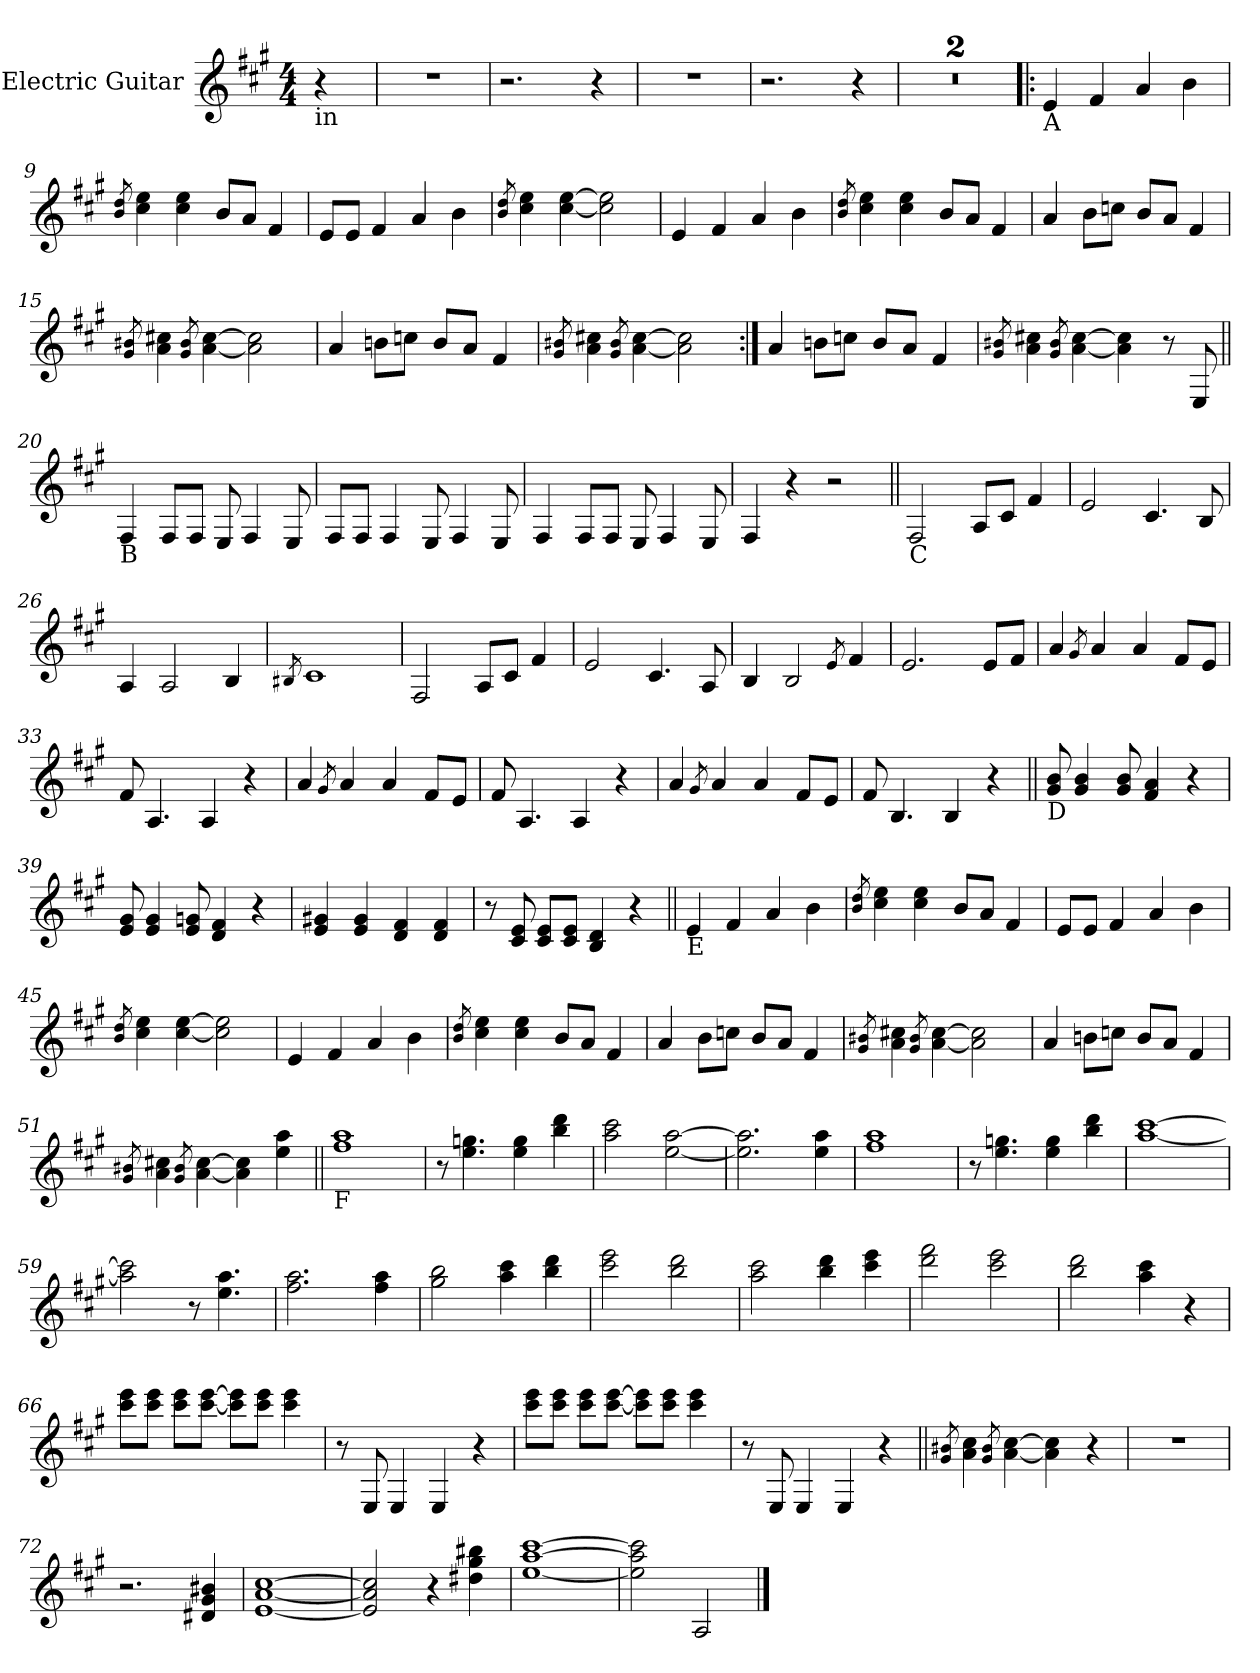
**kern
*part1
*staff1
*I"Electric Guitar
*I'E. Gtr.
!!LO:PB:g=z
*clefG2
*ITrd7c12
*k[f#c#g#]
*A:
*M4/4
*MM186
=1
!LO:TX:b:t=in
4r
=2
1r
=3
2.r
4r
=4
1r
=5
2.r
4r
=6
1r
=7
1r
!!LO:LB:g=z
=8!|:
!LO:TX:b:t=A
4Ei/
4F#i/
4Ai/
4Bi\
=9
8qBi/ 8qdi
4c#i\ 4ei
4c#i\ 4ei
8Bi/L
8Ai/J
4F#i/
=10
8Ei/L
8Ei/J
4F#i/
4Ai/
4Bi\
=11
8qBi/ 8qdi
4c#i\ 4ei
[<4c#i\ [>4ei
2c#i\] 2ei]
!!LO:LB:g=z
=12
4Ei/
4F#i/
4Ai/
4Bi\
=13
8qBi/ 8qdi
4c#i\ 4ei
4c#i\ 4ei
8Bi/L
8Ai/J
4F#i/
=14
4Ai/
8Bi\L
8cni\J
8Bi/L
8Ai/J
4F#i/
=15
8qG#i/ 8qB#Xi
4Ai\ 4c#Xi
8qG#i/ 8qB#i
[<4Ai\ [>4c#i
2Ai\] 2c#i]
!!LO:LB:g=z
=16
4Ai/
8Bni\L
8cni\J
8Bi/L
8Ai/J
4F#i/
=17
8qG#i/ 8qB#Xi
4Ai\ 4c#Xi
8qG#i/ 8qB#i
[<4Ai\ [>4c#i
2Ai\] 2c#i]
=18:|!
4Ai/
8Bni\L
8cni\J
8Bi/L
8Ai/J
4F#i/
=19
8qG#i/ 8qB#Xi
4Ai\ 4c#Xi
8qG#i/ 8qB#i
[<4Ai\ [>4c#i
4Ai\] 4c#i]
8r
8EEi/
!!LO:LB:g=z
=20||
!LO:TX:b:t=B
4FF#i/
8FF#i/L
8FF#i/J
8EEi/
4FF#i/
8EEi/
=21
8FF#i/L
8FF#i/J
4FF#i/
8EEi/
4FF#i/
8EEi/
=22
4FF#i/
8FF#i/L
8FF#i/J
8EEi/
4FF#i/
8EEi/
=23
4FF#i/
4r
2r
!!LO:LB:g=z
=24||
!LO:TX:b:t=C
2FF#i/
8AAi/L
8C#i/J
4F#i/
=25
2Ei/
4.C#i/
8BBi/
=26
4AAi/
2AAi/
4BBi/
=27
8qBB#Xi/
1C#i
!!LO:LB:g=z
=28
2FF#i/
8AAi/L
8C#i/J
4F#i/
=29
2Ei/
4.C#i/
8AAi/
=30
4BBi/
2BBi/
8qEi/
4F#i/
=31
2.Ei/
8Ei/L
8F#i/J
=32
4Ai/
8qG#i/
4Ai/
4Ai/
8F#i/L
8Ei/J
!!LO:LB:g=z
=33
8F#i/
4.AAi/
4AAi/
4r
=34
4Ai/
8qG#i/
4Ai/
4Ai/
8F#i/L
8Ei/J
=35
8F#i/
4.AAi/
4AAi/
4r
=36
4Ai/
8qG#i/
4Ai/
4Ai/
8F#i/L
8Ei/J
=37
8F#i/
4.BBi/
4BBi/
4r
!!LO:LB:g=z
=38||
!LO:TX:b:t=D
8G#i/ 8Bi
4G#i/ 4Bi
8G#i/ 8Bi
4F#i/ 4Ai
4r
=39
8Ei/ 8G#i
4Ei/ 4G#i
8Ei/ 8Gni
4Di/ 4F#i
4r
=40
4Ei/ 4G#Xi
4Ei/ 4G#i
4Di/ 4F#i
4Di/ 4F#i
=41
8r
8C#i/ 8Ei
8C#i/ 8EiL
8C#i/ 8EiJ
4BBi/ 4Di
4r
!!LO:LB:g=z
=42||
!LO:TX:b:t=E
4Ei/
4F#i/
4Ai/
4Bi\
=43
8qBi/ 8qdi
4c#i\ 4ei
4c#i\ 4ei
8Bi/L
8Ai/J
4F#i/
=44
8Ei/L
8Ei/J
4F#i/
4Ai/
4Bi\
=45
8qBi/ 8qdi
4c#i\ 4ei
[<4c#i\ [>4ei
2c#i\] 2ei]
=46
4Ei/
4F#i/
4Ai/
4Bi\
!!LO:PB:g=z
=47
8qBi/ 8qdi
4c#i\ 4ei
4c#i\ 4ei
8Bi/L
8Ai/J
4F#i/
=48
4Ai/
8Bi\L
8cni\J
8Bi/L
8Ai/J
4F#i/
=49
8qG#i/ 8qB#Xi
4Ai\ 4c#Xi
8qG#i/ 8qB#i
[<4Ai\ [>4c#i
2Ai\] 2c#i]
=50
4Ai/
8Bni\L
8cni\J
8Bi/L
8Ai/J
4F#i/
=51
8qG#i/ 8qB#Xi
4Ai\ 4c#Xi
8qG#i/ 8qB#i
[<4Ai\ [>4c#i
4Ai\] 4c#i]
4ei\ 4ai
!!LO:LB:g=z
=52||
!LO:TX:b:t=F
1f#i 1ai
=53
8r
4.ei\ 4.gni
4ei\ 4gi
4bi\ 4ddi
=54
2ai\ 2cc#i
[<2ei\ [>2ai
=55
2.ei\] 2.ai]
4ei\ 4ai
=56
1f#i 1ai
=57
8r
4.ei\ 4.gni
4ei\ 4gi
4bi\ 4ddi
!!LO:LB:g=z
=58
[<1ai [>1cc#i
=59
2ai\] 2cc#i]
8r
4.ei\ 4.ai
=60
2.f#i\ 2.ai
4f#i\ 4ai
=61
2g#i\ 2bi
4ai\ 4cc#i
4bi\ 4ddi
=62
2cc#i\ 2eei
2bi\ 2ddi
=63
2ai\ 2cc#i
4bi\ 4ddi
4cc#i\ 4eei
!!LO:LB:g=z
=64
2ddi\ 2ff#i
2cc#i\ 2eei
=65
2bi\ 2ddi
4ai\ 4cc#i
4r
=66
8cc#i\ 8eeiL
8cc#i\ 8eeiJ
8cc#i\ 8eeiL
[<8cc#i\ [>8eeiJ
8cc#i\] 8eei]L
8cc#i\ 8eeiJ
4cc#i\ 4eei
=67
8r
8EEi/
4EEi/
4EEi/
4r
=68
8cc#i\ 8eeiL
8cc#i\ 8eeiJ
8cc#i\ 8eeiL
[<8cc#i\ [>8eeiJ
8cc#i\] 8eei]L
8cc#i\ 8eeiJ
4cc#i\ 4eei
=69
8r
8EEi/
4EEi/
4EEi/
4r
!!LO:LB:g=z
=70||
8qG#i/ 8qB#Xi
4Ai\ 4c#i
8qG#i/ 8qB#i
[<4Ai\ [>4c#i
4Ai\] 4c#i]
4r
=71
1r
=72
2.r
4D#Xi/ 4G#i 4B#Xi
=73
[<1Ei [<1Ai [>1c#i
=74
2Ei/] 2Ai] 2c#i]
4r
4d#Xi\ 4g#i 4b#Xi
=75
[<1ei [>1ai [>1cc#i
=76
2ei\] 2ai] 2cc#i]
2AAi/
==
*-
